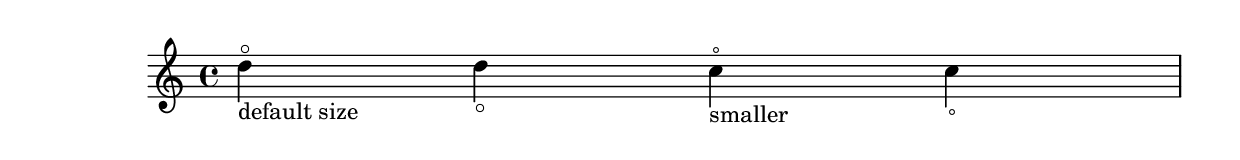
%% DO NOT EDIT this file manually; it is automatically
%% generated from LSR http://lsr.dsi.unimi.it
%% Make any changes in LSR itself, or in Documentation/snippets/new/ ,
%% and then run scripts/auxiliar/makelsr.py
%%
%% This file is in the public domain.
\version "2.14.2"

\header {
  lsrtags = "specific-notation, symbols-and-glyphs, unfretted-strings, expressive-marks, scheme-language"

%% Translation of GIT committish: 6977ddc9a3b63ea810eaecb864269c7d847ccf98
  texidoces = "
Para hacer más pequeño el círculo de @code{\\flageolet} (armónico)
utilice la siguiente función de Scheme.

"
  doctitlees = "Cambiar el tamaño de la marca de \\flageolet"


%% Translation of GIT committish: 0a868be38a775ecb1ef935b079000cebbc64de40
  texidocde = "
Um den @code{\\flageolet}-Kreis kleiner zu machen, kann diese
Scheme-Funktion eingesetzt werden.

"
  doctitlede = "\\flageolet-Zeichen verkleinern"

%% Translation of GIT committish: 3b125956b08d27ef39cd48bfa3a2f1e1bb2ae8b4
  texidocfr = "
Il est possible de rapetisser le cercle d'un @code{\\flageolet} grâce
à une fonction Scheme.

"
  doctitlefr = "Modifier la taille d'un \\flageolet"


  texidoc = "
To make the @code{\\flageolet} circle smaller use the following Scheme
function.

"
  doctitle = "Changing \\flageolet mark size"
} % begin verbatim


smallFlageolet =
#(let ((m (make-articulation "flageolet")))
   (set! (ly:music-property m 'tweaks)
         (acons 'font-size -3
                (ly:music-property m 'tweaks)))
   m)

\layout { ragged-right = ##f }

\relative c'' {
  d4^\flageolet_\markup { default size } d_\flageolet
  c4^\smallFlageolet_\markup { smaller } c_\smallFlageolet
}

